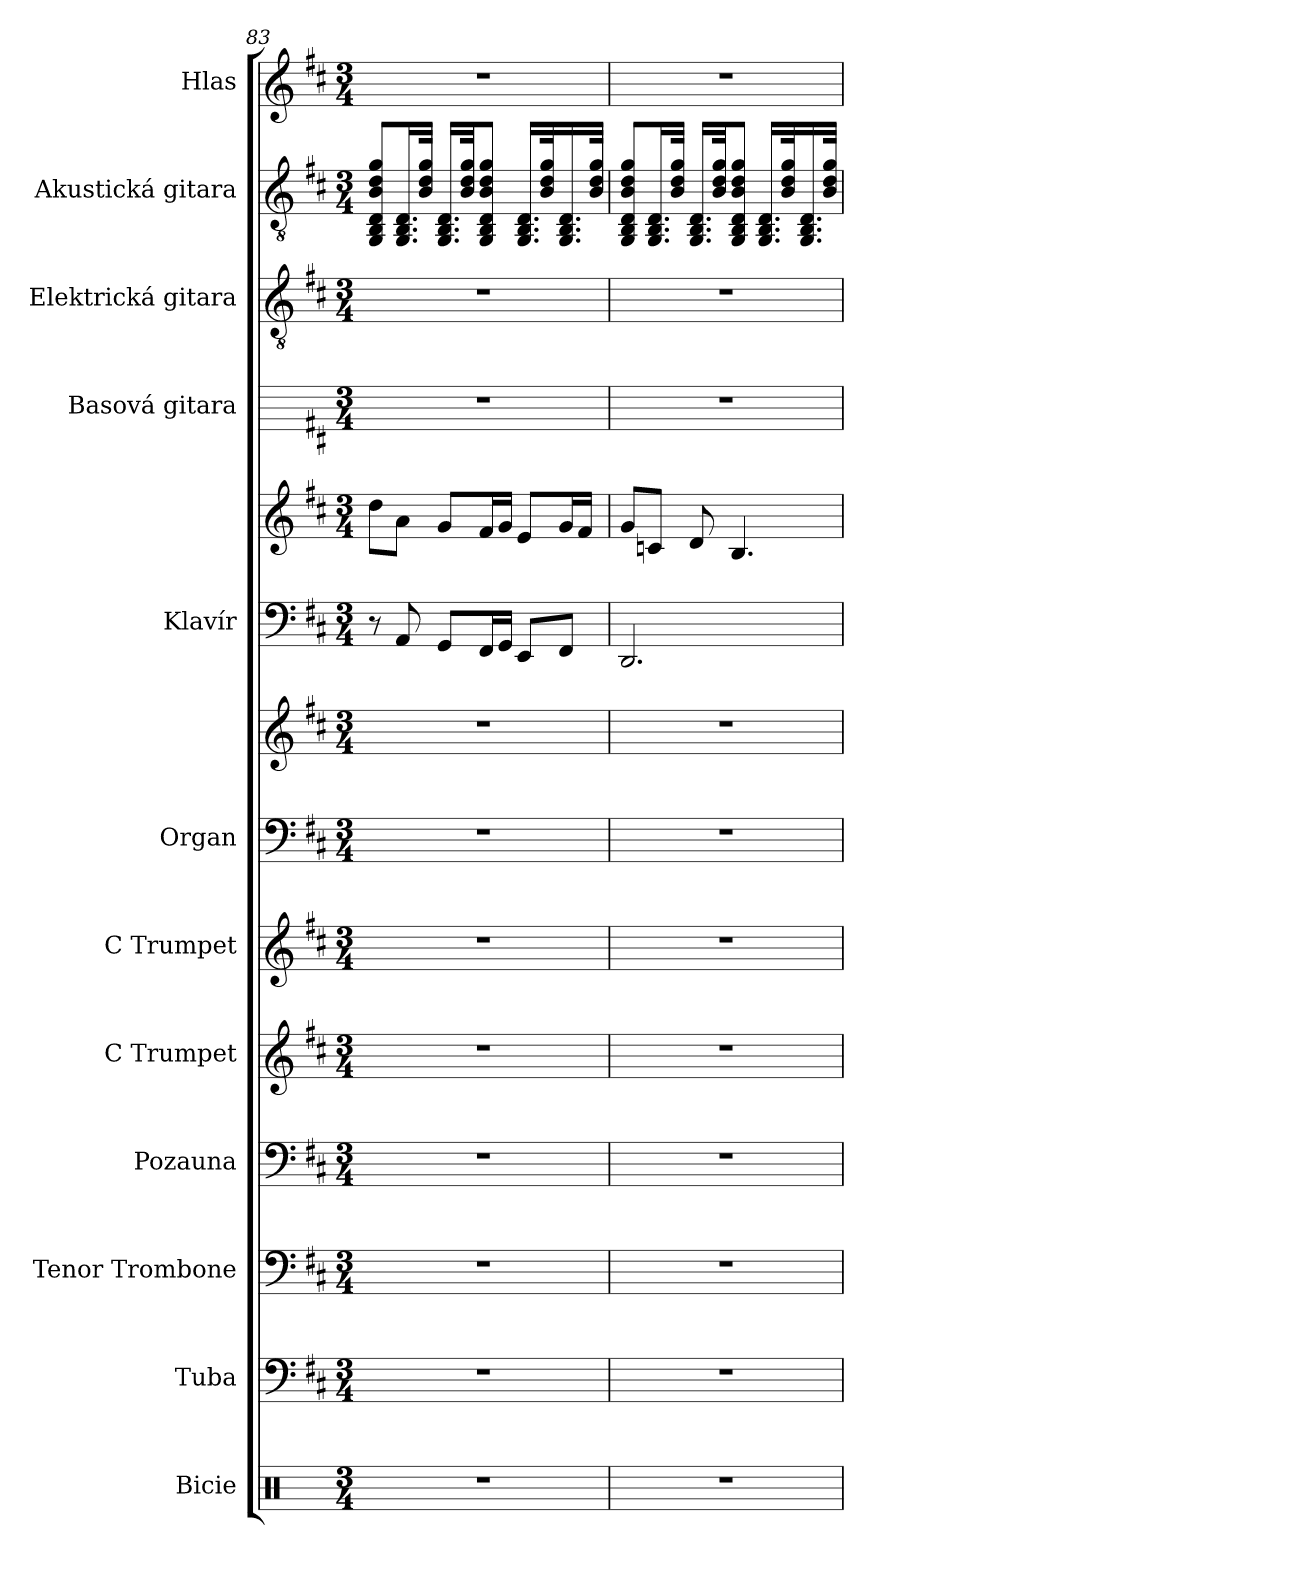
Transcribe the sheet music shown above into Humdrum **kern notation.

**kern	**kern	**kern	**kern	**kern	**kern	**kern	**kern	**kern	**kern	**kern	**kern	**kern	**kern
*part12	*part11	*part10	*part9	*part8	*part7	*part6	*part6	*part5	*part5	*part4	*part3	*part2	*part1
*staff14	*staff13	*staff12	*staff11	*staff10	*staff9	*staff8	*staff7	*staff6	*staff5	*staff4	*staff3	*staff2	*staff1
*I"Bicie	*I"Tuba	*I"Tenor Trombone	*I"Pozauna	*I"C Trumpet	*I"C Trumpet	*I"Organ	*	*I"Klavír	*	*I"Basová gitara	*I"Elektrická gitara	*I"Akustická gitara	*I"Hlas
*	*I'Tba.	*I'T. Tbn.	*	*I'C Tpt.	*I'C Tpt.	*I'Org.	*	*I'Kl.	*	*	*	*	*I'Hl.
!!LO:PB:g=z
*clefX	*clefF4	*clefF4	*clefF4	*clefG2	*clefG2	*clefF4	*clefG2	*clefF4	*clefG2	*	*clefGv2	*clefGv2	*clefG2
*	*	*	*	*	*	*	*	*	*	*ITrd7c12	*	*	*
*k[]	*k[f#c#]	*k[f#c#]	*k[f#c#]	*k[f#c#]	*k[f#c#]	*k[f#c#]	*k[f#c#]	*k[f#c#]	*k[f#c#]	*k[f#c#]	*k[f#c#]	*k[f#c#]	*k[f#c#]
*M3/4	*M3/4	*M3/4	*M3/4	*M3/4	*M3/4	*M3/4	*M3/4	*M3/4	*M3/4	*M3/4	*M3/4	*M3/4	*M3/4
=83	=83	=83	=83	=83	=83	=83	=83	=83	=83	=83	=83	=83	=83
2.r	2.r	2.r	2.r	2.r	2.r	2.r	2.r	8r	8dd\L	2.r	2.r	8GG/ 8BB/ 8D/ 8B/ 8d/ 8g/L	2.r
.	.	.	.	.	.	.	.	8AA/	8a\J	.	.	16.GG/ 16.BB/ 16.D/L	.
.	.	.	.	.	.	.	.	.	.	.	.	32B/ 32d/ 32g/JJk	.
.	.	.	.	.	.	.	.	8GG/L	8g/L	.	.	16.GG/ 16.BB/ 16.D/LL	.
.	.	.	.	.	.	.	.	.	.	.	.	32B/ 32d/ 32g/JK	.
.	.	.	.	.	.	.	.	16FF#/L	16f#/L	.	.	8GG/ 8BB/ 8D/ 8B/ 8d/ 8g/J	.
.	.	.	.	.	.	.	.	16GG/JJ	16g/JJ	.	.	.	.
.	.	.	.	.	.	.	.	8EE/L	8e/L	.	.	16.GG/ 16.BB/ 16.D/LL	.
.	.	.	.	.	.	.	.	.	.	.	.	32B/ 32d/ 32g/K	.
.	.	.	.	.	.	.	.	8FF#/J	16g/L	.	.	16.GG/ 16.BB/ 16.D/	.
.	.	.	.	.	.	.	.	.	16f#/JJ	.	.	.	.
.	.	.	.	.	.	.	.	.	.	.	.	32B/ 32d/ 32g/JJk	.
=84	=84	=84	=84	=84	=84	=84	=84	=84	=84	=84	=84	=84	=84
2.r	2.r	2.r	2.r	2.r	2.r	2.r	2.r	2.DD/	8g/L	2.r	2.r	8GG/ 8BB/ 8D/ 8B/ 8d/ 8g/L	2.r
.	.	.	.	.	.	.	.	.	8cn/J	.	.	16.GG/ 16.BB/ 16.D/L	.
.	.	.	.	.	.	.	.	.	.	.	.	32B/ 32d/ 32g/JJk	.
.	.	.	.	.	.	.	.	.	8d/	.	.	16.GG/ 16.BB/ 16.D/LL	.
.	.	.	.	.	.	.	.	.	.	.	.	32B/ 32d/ 32g/JK	.
.	.	.	.	.	.	.	.	.	4.B/	.	.	8GG/ 8BB/ 8D/ 8B/ 8d/ 8g/J	.
.	.	.	.	.	.	.	.	.	.	.	.	16.GG/ 16.BB/ 16.D/LL	.
.	.	.	.	.	.	.	.	.	.	.	.	32B/ 32d/ 32g/K	.
.	.	.	.	.	.	.	.	.	.	.	.	16.GG/ 16.BB/ 16.D/	.
.	.	.	.	.	.	.	.	.	.	.	.	32B/ 32d/ 32g/JJk	.
=	=	=	=	=	=	=	=	=	=	=	=	=	=
*-	*-	*-	*-	*-	*-	*-	*-	*-	*-	*-	*-	*-	*-
